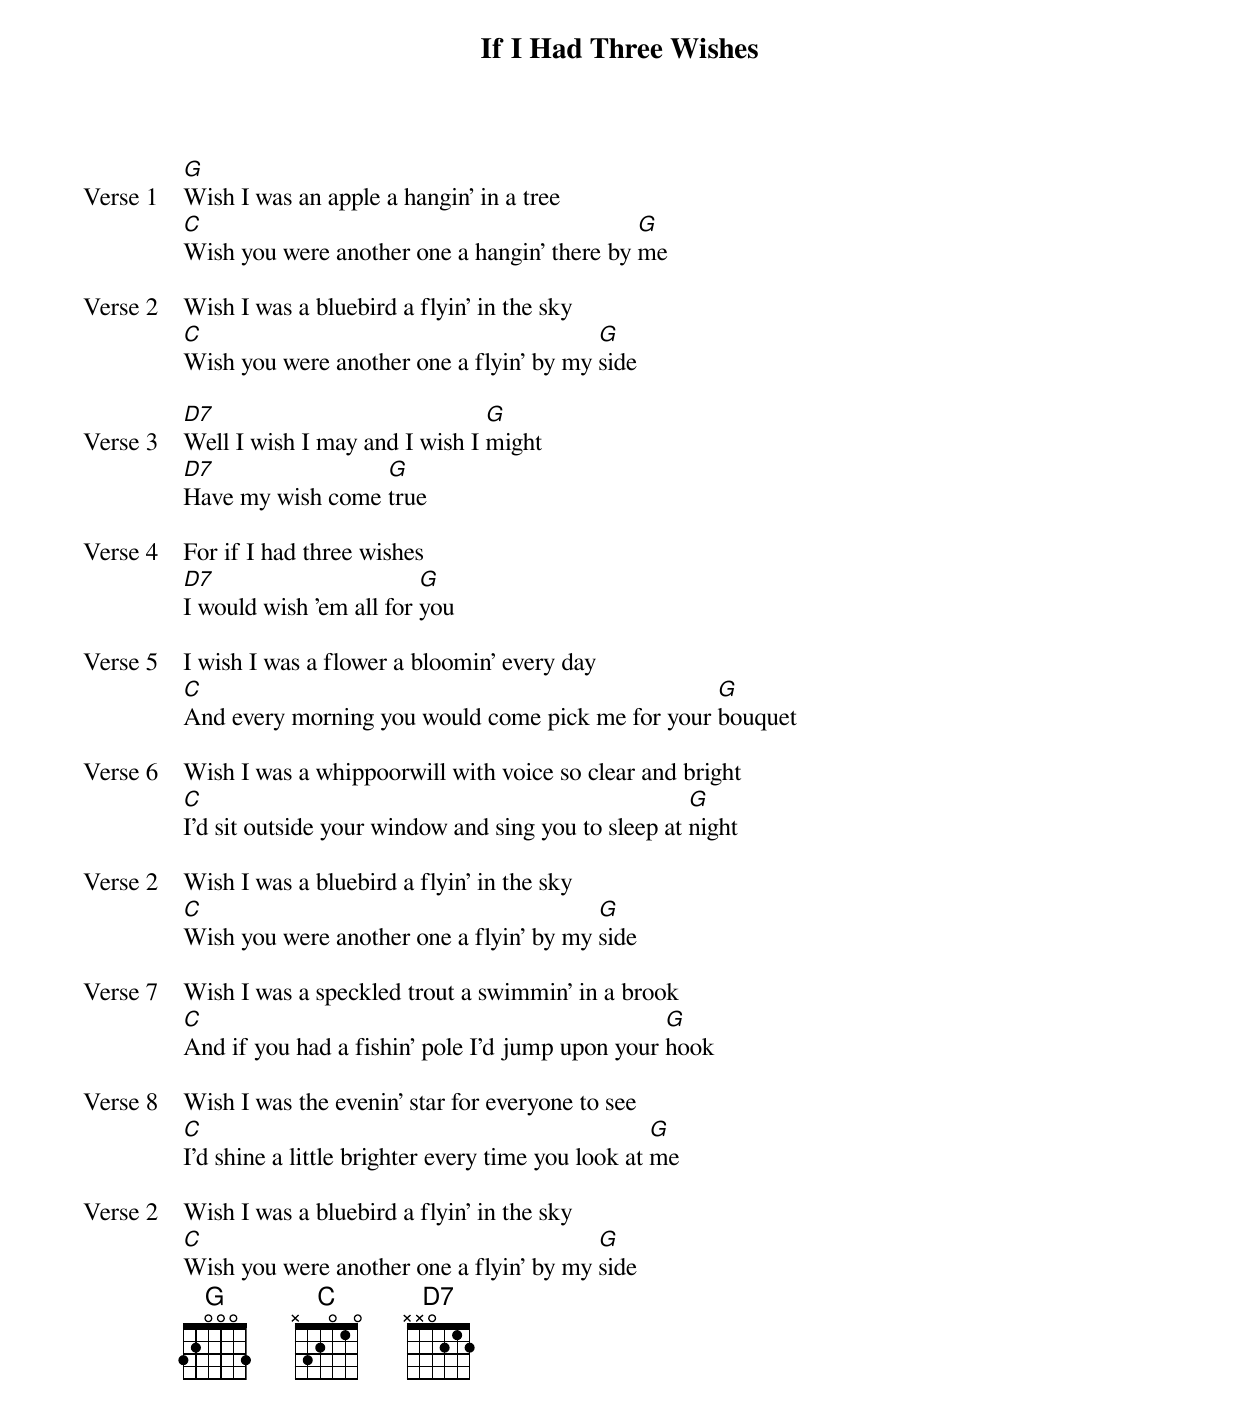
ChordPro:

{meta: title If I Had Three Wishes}
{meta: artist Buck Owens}
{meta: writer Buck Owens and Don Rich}

{start_of_verse: Verse 1}
[G]Wish I was an apple a hangin' in a tree
[C]Wish you were another one a hangin' there by [G]me
{end_of_verse}

{start_of_verse: Verse 2}
Wish I was a bluebird a flyin' in the sky
[C]Wish you were another one a flyin' by my [G]side
{end_of_verse}

{start_of_verse: Verse 3}
[D7]Well I wish I may and I wish I [G]might
[D7]Have my wish come [G]true
{end_of_verse}

{start_of_verse: Verse 4}
For if I had three wishes
[D7]I would wish 'em all for [G]you
{end_of_verse}

{start_of_verse: Verse 5}
I wish I was a flower a bloomin' every day
[C]And every morning you would come pick me for your [G]bouquet
{end_of_verse}

{start_of_verse: Verse 6}
Wish I was a whippoorwill with voice so clear and bright
[C]I'd sit outside your window and sing you to sleep at [G]night
{end_of_verse}

{start_of_verse: Verse 2}
Wish I was a bluebird a flyin' in the sky
[C]Wish you were another one a flyin' by my [G]side
{end_of_verse}

{start_of_verse: Verse 7}
Wish I was a speckled trout a swimmin' in a brook
[C]And if you had a fishin' pole I'd jump upon your [G]hook
{end_of_verse}

{start_of_verse: Verse 8}
Wish I was the evenin' star for everyone to see
[C]I'd shine a little brighter every time you look at [G]me
{end_of_verse}

{start_of_verse: Verse 2}
Wish I was a bluebird a flyin' in the sky
[C]Wish you were another one a flyin' by my [G]side
{end_of_verse}
